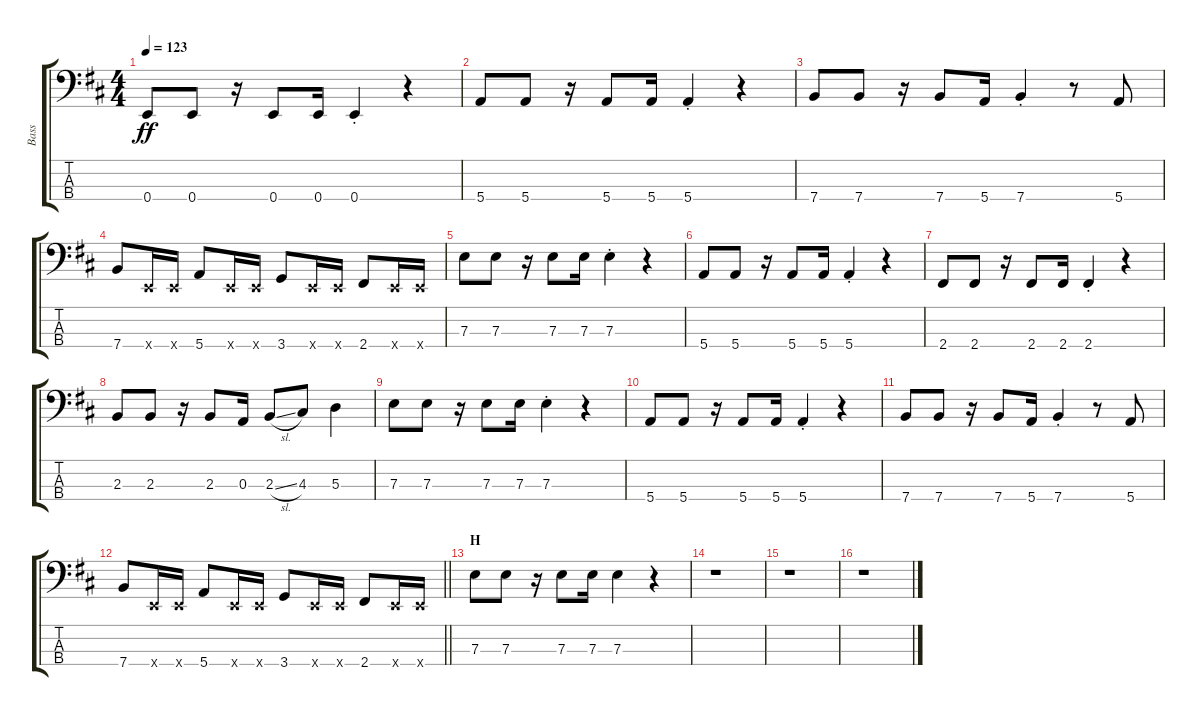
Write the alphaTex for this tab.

\track ("Bass" "Bass") {instrument electricbasspick}
\staff {score tabs}
\tuning (G2 D2 A1 E1) {hide}
\ts (4 4)
\tempo 123
\clef f4
\ks d
0.4.8{dy ff} 0.4.8 r.16 0.4.8 0.4.16 0.4{st}.4 r.4 |
5.4.8 5.4.8 r.16 5.4.8 5.4.16 5.4{st}.4 r.4 |
7.4.8 7.4.8 r.16 7.4.8 5.4.16 7.4{st}.4 r.8 5.4.8 |
7.4.8 0.4{x}.16 0.4{x}.16 5.4.8 0.4{x}.16 0.4{x}.16 3.4.8 0.4{x}.16 0.4{x}.16 2.4.8 0.4{x}.16 0.4{x}.16 |
7.3.8 7.3.8 r.16 7.3.8 7.3.16 7.3{st}.4 r.4 |
5.4.8 5.4.8 r.16 5.4.8 5.4.16 5.4{st}.4 r.4 |
2.4.8 2.4.8 r.16 2.4.8 2.4.16 2.4{st}.4 r.4 |
2.3.8 2.3.8 r.16 2.3.8 0.3.16 2.3{sl}.8 4.3.8 5.3.4 |
7.3.8 7.3.8 r.16 7.3.8 7.3.16 7.3{st}.4 r.4 |
5.4.8 5.4.8 r.16 5.4.8 5.4.16 5.4{st}.4 r.4 |
7.4.8 7.4.8 r.16 7.4.8 5.4.16 7.4{st}.4 r.8 5.4.8 |
\barLineRight lightlight
7.4.8 0.4{x}.16 0.4{x}.16 5.4.8 0.4{x}.16 0.4{x}.16 3.4.8 0.4{x}.16 0.4{x}.16 2.4.8 0.4{x}.16 0.4{x}.16 |
\section ("" "H")
7.3.8 7.3.8 r.16 7.3.8 7.3.16 7.3.4 r.4 |
r.1 |
r.1 |
r.1
